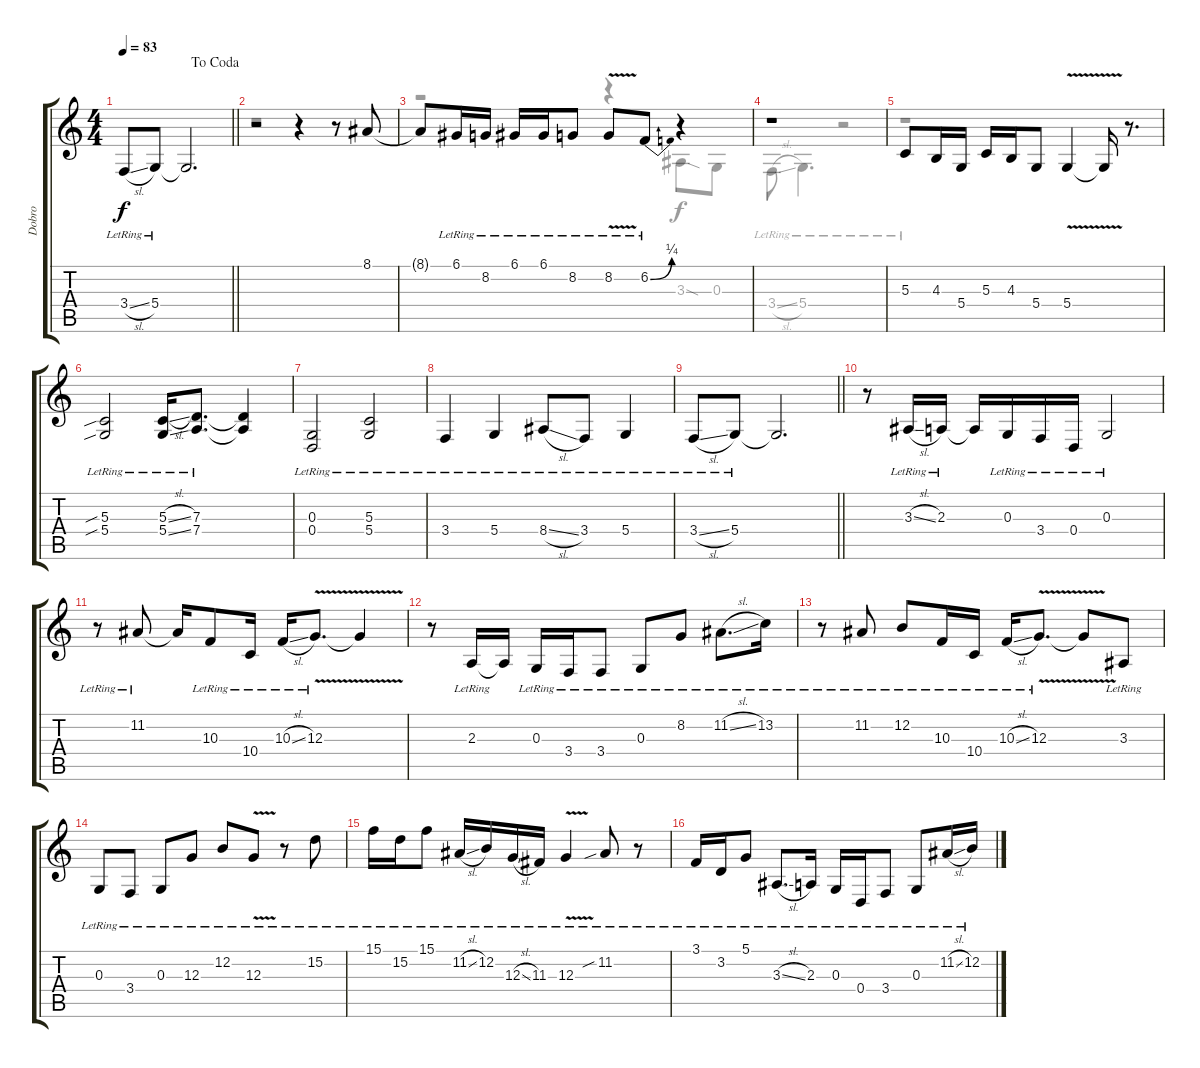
\track ("Dobro" "Dobro") {instrument pad6metallic}
\staff {score tabs}
\tuning (D4 B3 G3 D3 G2 D2) {hide}
\voice
\ts (4 4)
\jump dacoda
\tempo 83
\clef g2
\barLineRight lightlight
\ks c
3.4{sl lr}.8{dy f} 5.4{lr}.8 5.4{t}.2{d} |
r.2 r.4 r.8 8.1.8 |
8.1{t}.8 6.1{lr}.16 8.2{lr}.16 6.1{lr}.16 6.1{lr}.16 8.2{lr}.8 8.2{v lr}.8 6.2{be (bend 0 0 60 1) lr}.8 r.4 |
r.1 |
5.3.8 4.3.16 5.4.16 5.3.16 4.3.16 5.4.8 5.4{v}.4 5.4{t}.16 r.8{d} |
(5.3{sib lr} 5.4{sib lr}).2 (5.3{sl lr} 5.4{ss lr}).16 (7.3{lr} 7.4{lr}).8{d} (7.3{t} 7.4{t}).4 |
(0.3{lr} 0.4{lr}).2 (5.3{lr} 5.4{lr}).2 |
3.4{lr}.4 5.4{lr}.4 8.4{sl lr}.8 3.4{lr}.8 5.4{lr}.4 |
\barLineRight lightlight
3.4{sl lr}.8 5.4{lr}.8 5.4{t}.2{d} |
r.8 3.3{sl lr}.16 2.3{lr}.16 2.3{t}.16 0.3{lr}.16 3.4{lr}.16 0.4{lr}.16 0.3{lr}.2 |
r.8 11.2{lr}.8 11.2{t}.16 10.3{lr}.8 10.4{lr}.16 10.3{sl lr}.16 12.3{v lr}.8{d} 12.3{v t}.4 |
r.8 2.3{lr}.16 2.3{t}.16 0.3{lr}.16 3.4{lr}.16 3.4{lr}.8 0.3{lr}.8 8.2{lr}.8 11.2{sl lr}.8{d} 13.2{lr}.16 |
r.8 11.2{lr}.8 12.2{lr}.8 10.3{lr}.16 10.4{lr}.16 10.3{sl lr}.16 12.3{v lr}.8{d} 12.3{v t}.8 3.3{lr}.8 |
0.3{lr}.8 3.4{lr}.8 0.3{lr}.8 12.3{lr}.8 12.2{lr}.8 12.3{v lr}.8 r.8 15.2{lr}.8 |
15.1{lr}.16 15.2{lr}.16 15.1{lr}.8 11.2{sl lr}.16 12.2{lr}.16 12.3{sl lr}.16 11.3{lr}.16 12.3{v lr}.4 11.2{sib lr}.8 r.8 |
3.1{lr}.16 3.2{lr}.16 5.1{lr}.8 3.3{sl lr}.8{d} 2.3{lr}.16 0.3{lr}.16 0.4{lr}.16 3.4{lr}.8 0.3{lr}.8 11.2{sl lr}.16 12.2{lr}.16
\voice
\clef g2
\ottava regular
\simile none
\barLineRight lightlight
\ks c
|
r.1 |
r.2 r.4 3.3{sod}.8 0.3.8 |
3.4{sl lr}.8 5.4{lr}.4{d} r.2 |
r.1 |
|
|
|
\barLineRight lightlight
|
|
|
|
|
|
|
